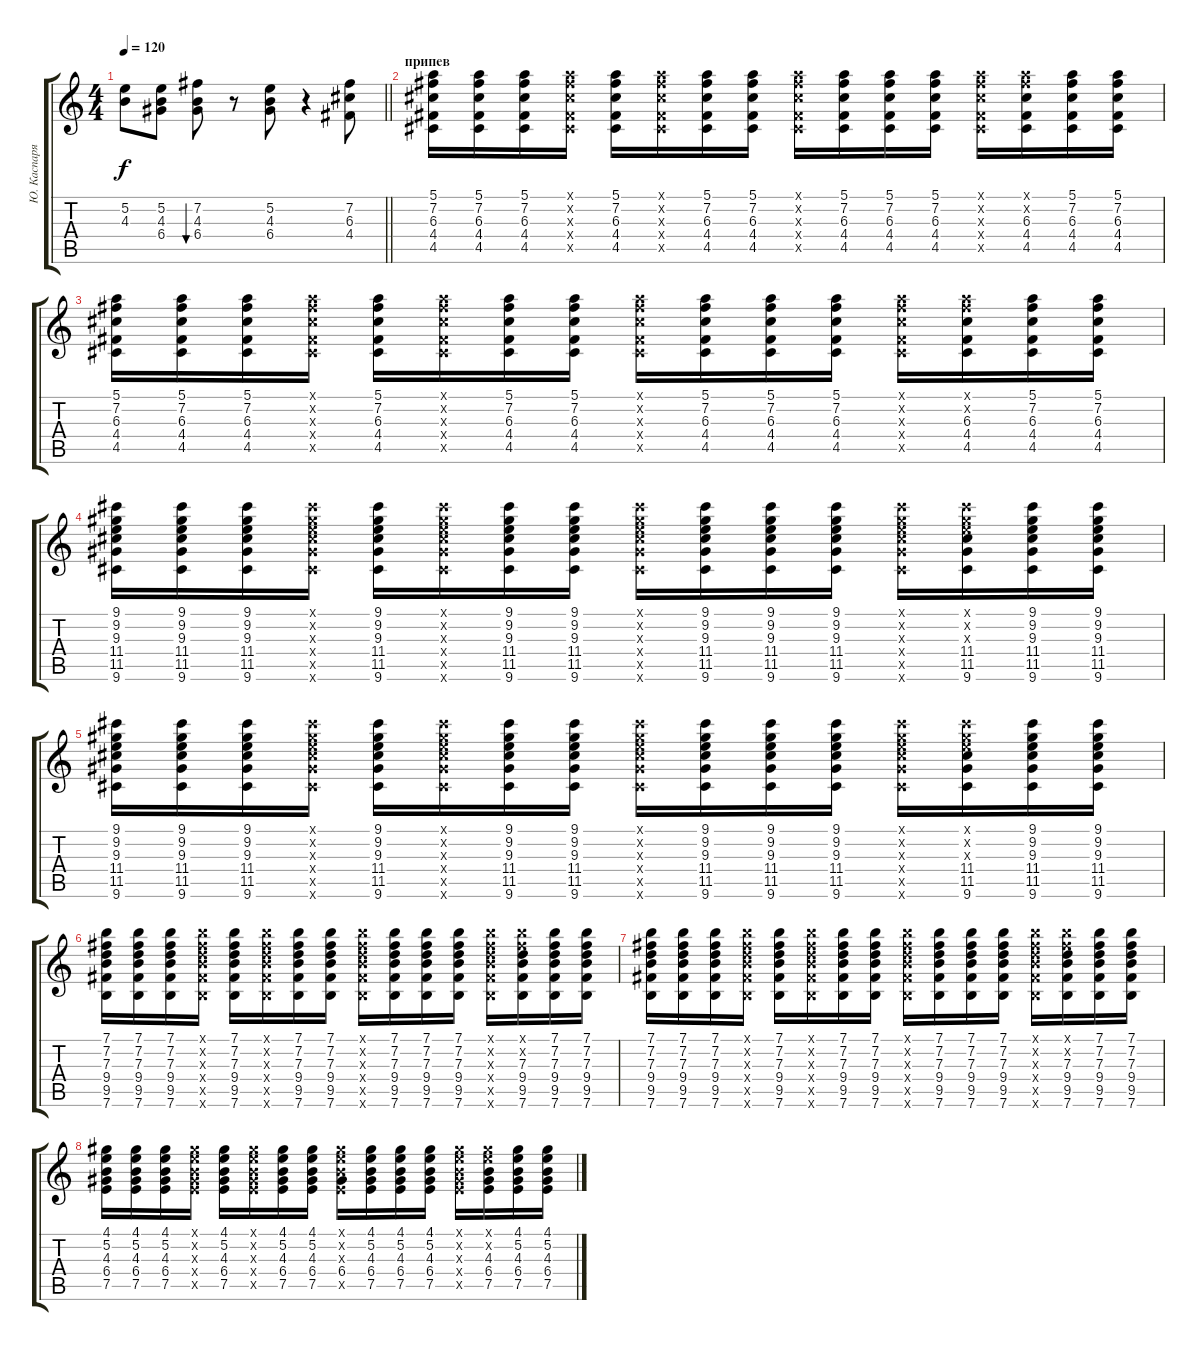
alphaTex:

\track ("Ю. Каспарян" "Ю. Каспаря") {instrument electricguitarclean}
\staff {score tabs}
\tuning (E4 B3 G3 D3 A2 E2) {hide}
\ts (4 4)
\tempo 120
\clef g2
\barLineRight lightlight
\ks c
(5.2{t} 4.3{t}).8{dy f} (5.2 4.3 6.4).8 (7.2 4.3 6.4).8{bu 60} r.8 (5.2 4.3 6.4).8 r.4 (7.2 6.3 4.4).8 |
\section ("" "припев")
(5.1 7.2 6.3 4.4 4.5).16 (5.1 7.2 6.3 4.4 4.5).16 (5.1 7.2 6.3 4.4 4.5).16 (5.1{x} 7.2{x} 6.3{x} 4.4{x} 4.5{x}).16 (5.1 7.2 6.3 4.4 4.5).16 (5.1{x} 7.2{x} 6.3{x} 4.4{x} 4.5{x}).16 (5.1 7.2 6.3 4.4 4.5).16 (5.1 7.2 6.3 4.4 4.5).16 (5.1{x} 7.2{x} 6.3{x} 4.4{x} 4.5{x}).16 (5.1 7.2 6.3 4.4 4.5).16 (5.1 7.2 6.3 4.4 4.5).16 (5.1 7.2 6.3 4.4 4.5).16 (5.1{x} 7.2{x} 6.3{x} 4.4{x} 4.5{x}).16 (5.1{x} 7.2{x} 6.3 4.4 4.5).16 (5.1 7.2 6.3 4.4 4.5).16 (5.1 7.2 6.3 4.4 4.5).16 |
(5.1 7.2 6.3 4.4 4.5).16 (5.1 7.2 6.3 4.4 4.5).16 (5.1 7.2 6.3 4.4 4.5).16 (5.1{x} 7.2{x} 6.3{x} 4.4{x} 4.5{x}).16 (5.1 7.2 6.3 4.4 4.5).16 (5.1{x} 7.2{x} 6.3{x} 4.4{x} 4.5{x}).16 (5.1 7.2 6.3 4.4 4.5).16 (5.1 7.2 6.3 4.4 4.5).16 (5.1{x} 7.2{x} 6.3{x} 4.4{x} 4.5{x}).16 (5.1 7.2 6.3 4.4 4.5).16 (5.1 7.2 6.3 4.4 4.5).16 (5.1 7.2 6.3 4.4 4.5).16 (5.1{x} 7.2{x} 6.3{x} 4.4{x} 4.5{x}).16 (5.1{x} 7.2{x} 6.3 4.4 4.5).16 (5.1 7.2 6.3 4.4 4.5).16 (5.1 7.2 6.3 4.4 4.5).16 |
(9.1 9.2 9.3 11.4 11.5 9.6).16 (9.1 9.2 9.3 11.4 11.5 9.6).16 (9.1 9.2 9.3 11.4 11.5 9.6).16 (9.1{x} 9.2{x} 9.3{x} 11.4{x} 11.5{x} 9.6{x}).16 (9.1 9.2 9.3 11.4 11.5 9.6).16 (9.1{x} 9.2{x} 9.3{x} 11.4{x} 11.5{x} 9.6{x}).16 (9.1 9.2 9.3 11.4 11.5 9.6).16 (9.1 9.2 9.3 11.4 11.5 9.6).16 (9.1{x} 9.2{x} 9.3{x} 11.4{x} 11.5{x} 9.6{x}).16 (9.1 9.2 9.3 11.4 11.5 9.6).16 (9.1 9.2 9.3 11.4 11.5 9.6).16 (9.1 9.2 9.3 11.4 11.5 9.6).16 (9.1{x} 9.2{x} 9.3{x} 11.4{x} 11.5{x} 9.6{x}).16 (9.1{x} 9.2{x} 9.3{x} 11.4 11.5 9.6).16 (9.1 9.2 9.3 11.4 11.5 9.6).16 (9.1 9.2 9.3 11.4 11.5 9.6).16 |
(9.1 9.2 9.3 11.4 11.5 9.6).16 (9.1 9.2 9.3 11.4 11.5 9.6).16 (9.1 9.2 9.3 11.4 11.5 9.6).16 (9.1{x} 9.2{x} 9.3{x} 11.4{x} 11.5{x} 9.6{x}).16 (9.1 9.2 9.3 11.4 11.5 9.6).16 (9.1{x} 9.2{x} 9.3{x} 11.4{x} 11.5{x} 9.6{x}).16 (9.1 9.2 9.3 11.4 11.5 9.6).16 (9.1 9.2 9.3 11.4 11.5 9.6).16 (9.1{x} 9.2{x} 9.3{x} 11.4{x} 11.5{x} 9.6{x}).16 (9.1 9.2 9.3 11.4 11.5 9.6).16 (9.1 9.2 9.3 11.4 11.5 9.6).16 (9.1 9.2 9.3 11.4 11.5 9.6).16 (9.1{x} 9.2{x} 9.3{x} 11.4{x} 11.5{x} 9.6{x}).16 (9.1{x} 9.2{x} 9.3{x} 11.4 11.5 9.6).16 (9.1 9.2 9.3 11.4 11.5 9.6).16 (9.1 9.2 9.3 11.4 11.5 9.6).16 |
(7.1 7.2 7.3 9.4 9.5 7.6).16 (7.1 7.2 7.3 9.4 9.5 7.6).16 (7.1 7.2 7.3 9.4 9.5 7.6).16 (7.1{x} 7.2{x} 7.3{x} 9.4{x} 9.5{x} 7.6{x}).16 (7.1 7.2 7.3 9.4 9.5 7.6).16 (7.1{x} 7.2{x} 7.3{x} 9.4{x} 9.5{x} 7.6{x}).16 (7.1 7.2 7.3 9.4 9.5 7.6).16 (7.1 7.2 7.3 9.4 9.5 7.6).16 (7.1{x} 7.2{x} 7.3{x} 9.4{x} 9.5{x} 7.6{x}).16 (7.1 7.2 7.3 9.4 9.5 7.6).16 (7.1 7.2 7.3 9.4 9.5 7.6).16 (7.1 7.2 7.3 9.4 9.5 7.6).16 (7.1{x} 7.2{x} 7.3{x} 9.4{x} 9.5{x} 7.6{x}).16 (7.1{x} 7.2{x} 7.3 9.4 9.5 7.6).16 (7.1 7.2 7.3 9.4 9.5 7.6).16 (7.1 7.2 7.3 9.4 9.5 7.6).16 |
(7.1 7.2 7.3 9.4 9.5 7.6).16 (7.1 7.2 7.3 9.4 9.5 7.6).16 (7.1 7.2 7.3 9.4 9.5 7.6).16 (7.1{x} 7.2{x} 7.3{x} 9.4{x} 9.5{x} 7.6{x}).16 (7.1 7.2 7.3 9.4 9.5 7.6).16 (7.1{x} 7.2{x} 7.3{x} 9.4{x} 9.5{x} 7.6{x}).16 (7.1 7.2 7.3 9.4 9.5 7.6).16 (7.1 7.2 7.3 9.4 9.5 7.6).16 (7.1{x} 7.2{x} 7.3{x} 9.4{x} 9.5{x} 7.6{x}).16 (7.1 7.2 7.3 9.4 9.5 7.6).16 (7.1 7.2 7.3 9.4 9.5 7.6).16 (7.1 7.2 7.3 9.4 9.5 7.6).16 (7.1{x} 7.2{x} 7.3{x} 9.4{x} 9.5{x} 7.6{x}).16 (7.1{x} 7.2{x} 7.3 9.4 9.5 7.6).16 (7.1 7.2 7.3 9.4 9.5 7.6).16 (7.1 7.2 7.3 9.4 9.5 7.6).16 |
(4.1 5.2 4.3 6.4 7.5).16 (4.1 5.2 4.3 6.4 7.5).16 (4.1 5.2 4.3 6.4 7.5).16 (4.1{x} 5.2{x} 4.3{x} 6.4{x} 7.5{x}).16 (4.1 5.2 4.3 6.4 7.5).16 (4.1{x} 5.2{x} 4.3{x} 6.4{x} 7.5{x}).16 (4.1 5.2 4.3 6.4 7.5).16 (4.1 5.2 4.3 6.4 7.5).16 (4.1{x} 5.2{x} 4.3{x} 6.4 7.5{x}).16 (4.1 5.2 4.3 6.4 7.5).16 (4.1 5.2 4.3 6.4 7.5).16 (4.1 5.2 4.3 6.4 7.5).16 (4.1{x} 5.2{x} 4.3{x} 6.4{x} 7.5{x}).16 (4.1{x} 5.2{x} 4.3 6.4 7.5).16 (4.1 5.2 4.3 6.4 7.5).16 (4.1 5.2 4.3 6.4 7.5).16
